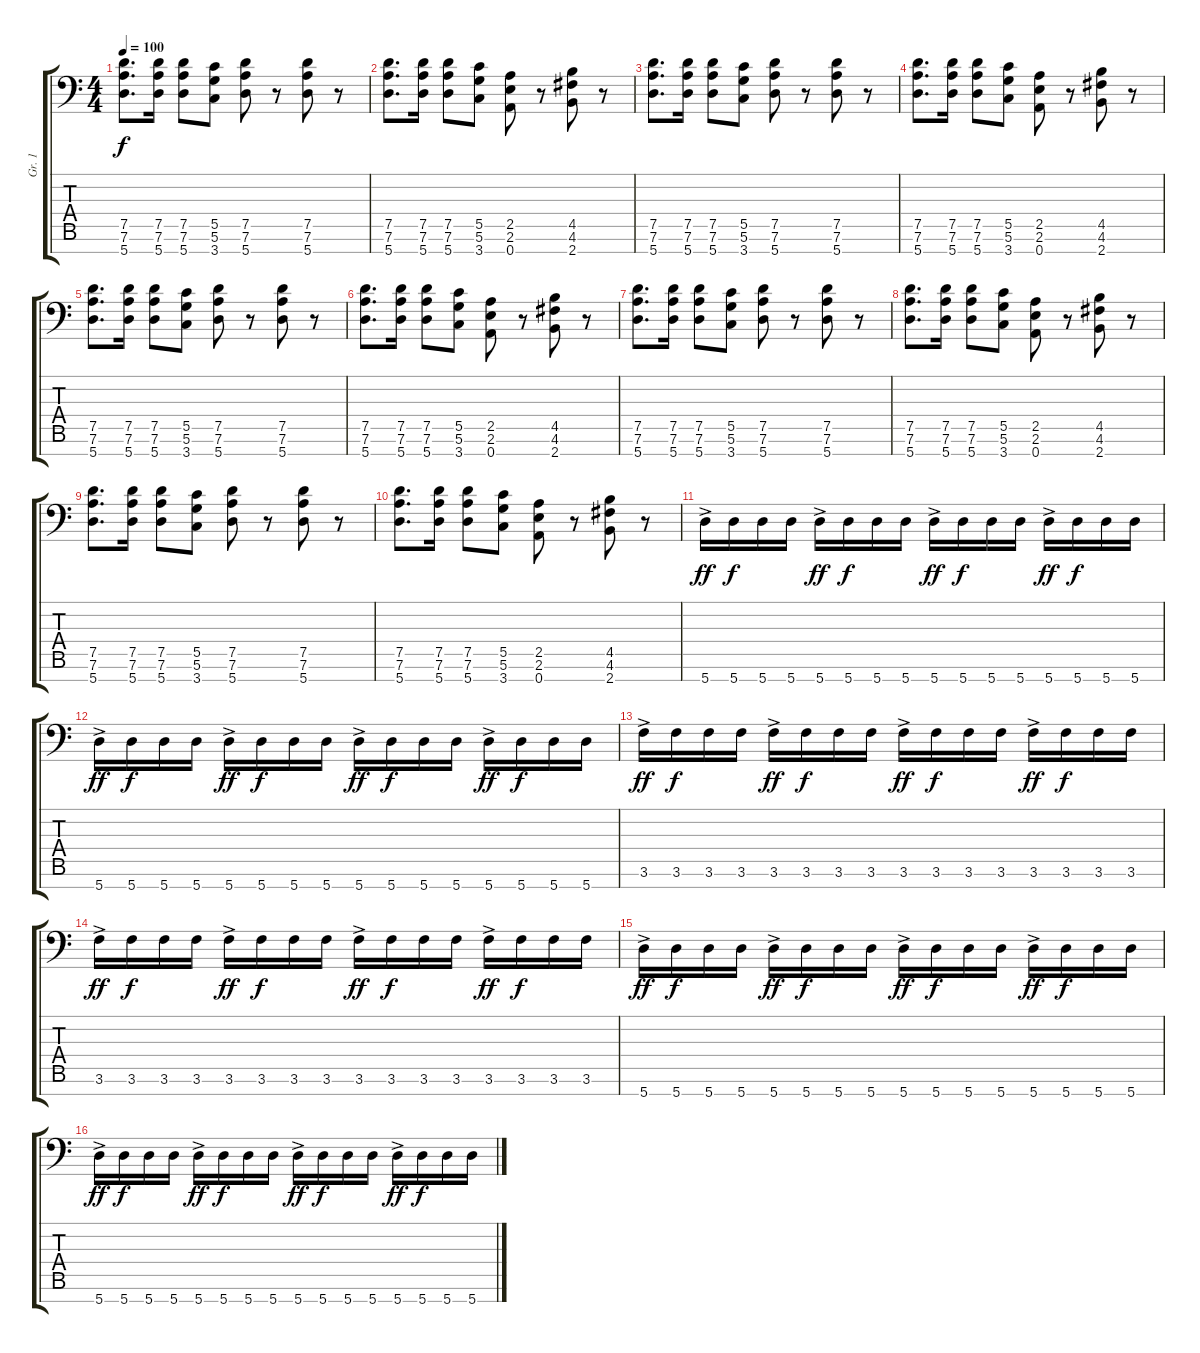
\track ("Gr. 1" "Gr. 1") {instrument electricguitarmuted}
\staff {score tabs}
\tuning (D4 A3 F3 C3 G2 D2 A1) {hide}
\ts (4 4)
\tempo 100
\clef f4
\ks c
(7.5 7.6 5.7).8{d dy f} (7.5 7.6 5.7).16 (7.5 7.6 5.7).8 (5.5 5.6 3.7).8 (7.5 7.6 5.7).8 r.8 (7.5 7.6 5.7).8 r.8 |
(7.5 7.6 5.7).8{d} (7.5 7.6 5.7).16 (7.5 7.6 5.7).8 (5.5 5.6 3.7).8 (2.5 2.6 0.7).8 r.8 (4.5 4.6 2.7).8 r.8 |
(7.5 7.6 5.7).8{d} (7.5 7.6 5.7).16 (7.5 7.6 5.7).8 (5.5 5.6 3.7).8 (7.5 7.6 5.7).8 r.8 (7.5 7.6 5.7).8 r.8 |
(7.5 7.6 5.7).8{d} (7.5 7.6 5.7).16 (7.5 7.6 5.7).8 (5.5 5.6 3.7).8 (2.5 2.6 0.7).8 r.8 (4.5 4.6 2.7).8 r.8 |
(7.5 7.6 5.7).8{d} (7.5 7.6 5.7).16 (7.5 7.6 5.7).8 (5.5 5.6 3.7).8 (7.5 7.6 5.7).8 r.8 (7.5 7.6 5.7).8 r.8 |
(7.5 7.6 5.7).8{d} (7.5 7.6 5.7).16 (7.5 7.6 5.7).8 (5.5 5.6 3.7).8 (2.5 2.6 0.7).8 r.8 (4.5 4.6 2.7).8 r.8 |
(7.5 7.6 5.7).8{d} (7.5 7.6 5.7).16 (7.5 7.6 5.7).8 (5.5 5.6 3.7).8 (7.5 7.6 5.7).8 r.8 (7.5 7.6 5.7).8 r.8 |
(7.5 7.6 5.7).8{d} (7.5 7.6 5.7).16 (7.5 7.6 5.7).8 (5.5 5.6 3.7).8 (2.5 2.6 0.7).8 r.8 (4.5 4.6 2.7).8 r.8 |
(7.5 7.6 5.7).8{d} (7.5 7.6 5.7).16 (7.5 7.6 5.7).8 (5.5 5.6 3.7).8 (7.5 7.6 5.7).8 r.8 (7.5 7.6 5.7).8 r.8 |
(7.5 7.6 5.7).8{d} (7.5 7.6 5.7).16 (7.5 7.6 5.7).8 (5.5 5.6 3.7).8 (2.5 2.6 0.7).8 r.8 (4.5 4.6 2.7).8 r.8 |
5.7{ac}.16{dy ff volume 10 instrument electricguitarmuted} 5.7.16{dy f} 5.7.16 5.7.16 5.7{ac}.16{dy ff} 5.7.16{dy f} 5.7.16 5.7.16 5.7{ac}.16{dy ff} 5.7.16{dy f} 5.7.16 5.7.16 5.7{ac}.16{dy ff} 5.7.16{dy f} 5.7.16 5.7.16 |
5.7{ac}.16{dy ff} 5.7.16{dy f} 5.7.16 5.7.16 5.7{ac}.16{dy ff} 5.7.16{dy f} 5.7.16 5.7.16 5.7{ac}.16{dy ff} 5.7.16{dy f} 5.7.16 5.7.16 5.7{ac}.16{dy ff} 5.7.16{dy f} 5.7.16 5.7.16 |
3.6{ac}.16{dy ff} 3.6.16{dy f} 3.6.16 3.6.16 3.6{ac}.16{dy ff} 3.6.16{dy f} 3.6.16 3.6.16 3.6{ac}.16{dy ff} 3.6.16{dy f} 3.6.16 3.6.16 3.6{ac}.16{dy ff} 3.6.16{dy f} 3.6.16 3.6.16 |
3.6{ac}.16{dy ff} 3.6.16{dy f} 3.6.16 3.6.16 3.6{ac}.16{dy ff} 3.6.16{dy f} 3.6.16 3.6.16 3.6{ac}.16{dy ff} 3.6.16{dy f} 3.6.16 3.6.16 3.6{ac}.16{dy ff} 3.6.16{dy f} 3.6.16 3.6.16 |
5.7{ac}.16{dy ff} 5.7.16{dy f} 5.7.16 5.7.16 5.7{ac}.16{dy ff} 5.7.16{dy f} 5.7.16 5.7.16 5.7{ac}.16{dy ff} 5.7.16{dy f} 5.7.16 5.7.16 5.7{ac}.16{dy ff} 5.7.16{dy f} 5.7.16 5.7.16 |
5.7{ac}.16{dy ff} 5.7.16{dy f} 5.7.16 5.7.16 5.7{ac}.16{dy ff} 5.7.16{dy f} 5.7.16 5.7.16 5.7{ac}.16{dy ff} 5.7.16{dy f} 5.7.16 5.7.16 5.7{ac}.16{dy ff} 5.7.16{dy f} 5.7.16 5.7.16
